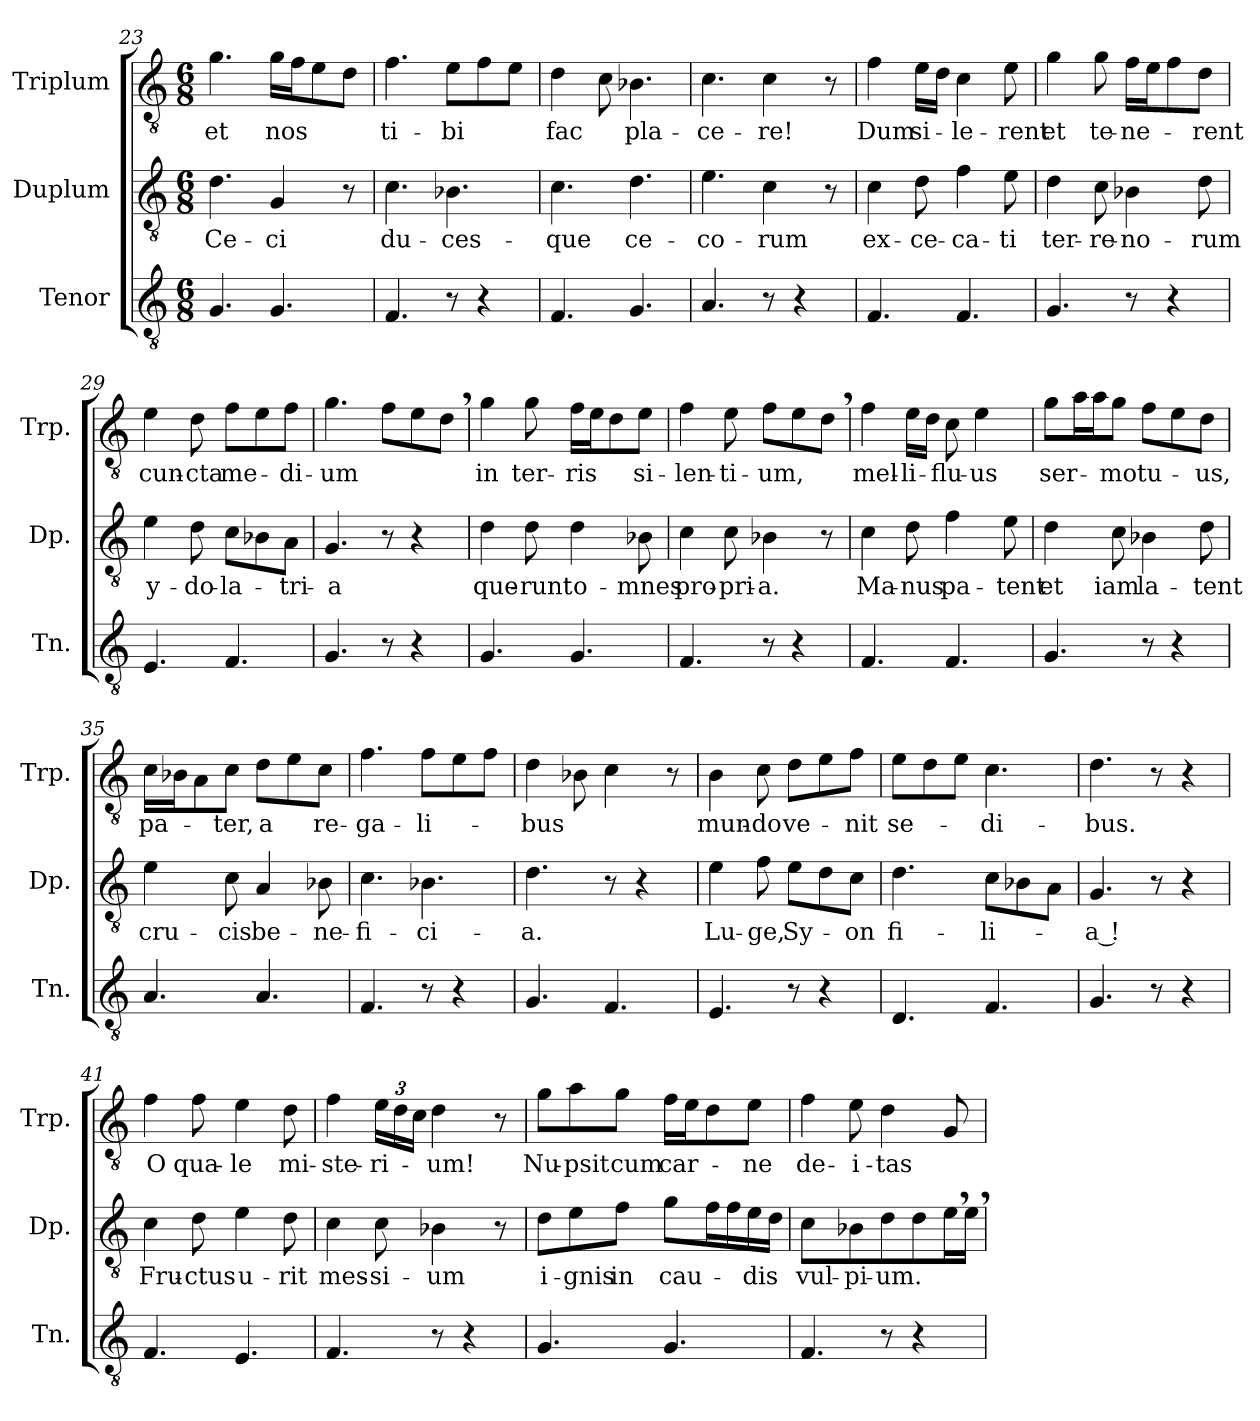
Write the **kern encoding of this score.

**kern	**kern	**text	**kern	**text
*part3	*part2	*part2	*part1	*part1
*staff3	*staff2	*staff2	*staff1	*staff1
*I"Tenor	*I"Duplum	*	*I"Triplum	*
*I'Tn.	*I'Dp.	*	*I'Trp.	*
*clefGv2	*clefGv2	*	*clefGv2	*
*k[]	*k[]	*	*k[]	*
*M6/8	*M6/8	*	*M6/8	*
=23	=23	=23	=23	=23
!	!	!LO:LY:b	!	!LO:LY:b
4.G/	4.d\	Ce-	4.g\	et
!	!	!LO:LY:b	!	!LO:LY:b
4.G/	4G/	-ci	16g\LL	nos
.	.	.	16f\J	.
.	.	.	8e\	.
.	8r	.	8d\J	.
=24	=24	=24	=24	=24
!	!	!LO:LY:b	!	!LO:LY:b
4.F/	4.c\	du-	4.f\	ti-
!	!	!LO:LY:b	!	!LO:LY:b
8r	4.B-i\	-ces-	8e\L	-bi
4r	.	.	8f\	.
.	.	.	8e\J	.
!!LO:LB:g=z
=25	=25	=25	=25	=25
!	!	!LO:LY:b	!	!LO:LY:b
4.F/	4.c\	-que	4d\	fac
.	.	.	8c\	.
!	!	!LO:LY:b	!	!LO:LY:b
4.G/	4.d\	ce-	4.B-i\	pla-
=26	=26	=26	=26	=26
!	!	!LO:LY:b	!	!LO:LY:b
4.A/	4.e\	-co-	4.c\	-ce-
!	!	!LO:LY:b	!	!LO:LY:b
8r	4c\	-rum	4c\	-re!
4r	.	.	.	.
.	8r	.	8r	.
=27	=27	=27	=27	=27
!	!	!LO:LY:b	!	!LO:LY:b
4.F/	4c\	ex-	4f\	Dum
!	!	!LO:LY:b	!	!LO:LY:b
.	8d\	-ce-	16e\LL	si-
.	.	.	16d\JJ	.
!	!	!LO:LY:b	!	!LO:LY:b
4.F/	4f\	-ca-	4c\	-le-
!	!	!LO:LY:b	!	!LO:LY:b
.	8e\	-ti	8e\	-rent
=28	=28	=28	=28	=28
!	!	!LO:LY:b	!	!LO:LY:b
4.G/	4d\	ter-	4g\	et
!	!	!LO:LY:b	!	!LO:LY:b
.	8c\	-re-	8g\	te-
!	!	!LO:LY:b	!	!LO:LY:b
8r	4B-i\	-no-	16f\LL	-ne-
.	.	.	16e\J	.
4r	.	.	8f\	.
!	!	!LO:LY:b	!	!LO:LY:b
.	8d\	-rum	8d\J	-rent
=29	=29	=29	=29	=29
!	!	!LO:LY:b	!	!LO:LY:b
4.E/	4e\	y-	4e\	cun-
!	!	!LO:LY:b	!	!LO:LY:b
.	8d\	-do-	8d\	-cta
!	!	!LO:LY:b	!	!LO:LY:b
4.F/	8c\L	-la-	8f\L	me-
.	8B-i\	.	8e\	.
!	!	!LO:LY:b	!	!LO:LY:b
.	8A\J	-tri-	8f\J	-di-
=30	=30	=30	=30	=30
!	!	!LO:LY:b	!	!LO:LY:b
4.G/	4.G/	-a	4.g\	-um
8r	8r	.	8f\L	.
4r	4r	.	8e\	.
.	.	.	8d,\J	.
!!LO:LB:g=z
=31	=31	=31	=31	=31
!	!	!LO:LY:b	!	!LO:LY:b
4.G/	4d\	que-	4g\	in
!	!	!LO:LY:b	!	!LO:LY:b
.	8d\	-runt	8g\	ter-
!	!	!LO:LY:b	!	!LO:LY:b
4.G/	4d\	o-	16f\LL	-ris
.	.	.	16e\J	.
.	.	.	8d\	.
!	!	!LO:LY:b	!	!LO:LY:b
.	8B-i\	-mnes	8e\J	si-
=32	=32	=32	=32	=32
!	!	!LO:LY:b	!	!LO:LY:b
4.F/	4c\	pro-	4f\	-len-
!	!	!LO:LY:b	!	!LO:LY:b
.	8c\	-pri-	8e\	-ti-
!	!	!LO:LY:b	!	!LO:LY:b
8r	4B-i\	-a.	8f\L	-um,
4r	.	.	8e\	.
.	8r	.	8d,\J	.
=33	=33	=33	=33	=33
!	!	!LO:LY:b	!	!LO:LY:b
4.F/	4c\	Ma-	4f\	mel-
!	!	!LO:LY:b	!	!LO:LY:b
.	8d\	-nus	16e\LL	-li-
.	.	.	16d\JJ	.
!	!	!LO:LY:b	!	!LO:LY:b
4.F/	4f\	pa-	8c\	-flu-
!	!	!	!	!LO:LY:b
.	.	.	4e\	-us
!	!	!LO:LY:b	!	!
.	8e\	-tent	.	.
=34	=34	=34	=34	=34
!	!	!LO:LY:b	!	!LO:LY:b
4.G/	4d\	et	8g\L	ser-
*	*	*	*tremolo	*
.	.	.	16a\	.
.	.	.	16a\	.
*	*	*	*Xtremolo	*
!	!	!LO:LY:b	!	!LO:LY:b
.	8c\	iam	8g\J	-mo
!	!	!LO:LY:b	!	!LO:LY:b
8r	4B-i\	la-	8f\L	tu-
4r	.	.	8e\	.
!	!	!LO:LY:b	!	!LO:LY:b
.	8d\	-tent	8d\J	-us,
=35	=35	=35	=35	=35
!	!	!LO:LY:b	!	!LO:LY:b
4.A/	4e\	cru-	16c\LL	pa-
.	.	.	16B-i\J	.
.	.	.	8A\	.
!	!	!LO:LY:b	!	!LO:LY:b
.	8c\	-cis	8c\J	-ter,
!	!	!LO:LY:b	!	!LO:LY:b
4.A/	4A/	be-	8d\L	a
.	.	.	8e\	.
!	!	!LO:LY:b	!	!LO:LY:b
.	8B-i\	-ne-	8c\J	re-
=36	=36	=36	=36	=36
!	!	!LO:LY:b	!	!LO:LY:b
4.F/	4.c\	-fi-	4.f\	-ga-
!	!	!LO:LY:b	!	!LO:LY:b
8r	4.B-i\	-ci-	8f\L	-li-
4r	.	.	8e\	.
.	.	.	8f\J	.
!!LO:PB:g=z
=37	=37	=37	=37	=37
!	!	!LO:LY:b	!	!LO:LY:b
4.G/	4.d\	-a.	4d\	-bus
.	.	.	8B-i\	.
4.F/	8r	.	4c\	.
.	4r	.	.	.
.	.	.	8r	.
=38	=38	=38	=38	=38
!	!	!LO:LY:b	!	!LO:LY:b
4.E/	4e\	Lu-	4B\	mun-
!	!	!LO:LY:b	!	!LO:LY:b
.	8f\	-ge,	8c\	-do
!	!	!LO:LY:b	!	!LO:LY:b
8r	8e\L	Sy-	8d\L	ve-
4r	8d\	.	8e\	.
!	!	!LO:LY:b	!	!LO:LY:b
.	8c\J	-on	8f\J	-nit
=39	=39	=39	=39	=39
!	!	!LO:LY:b	!	!LO:LY:b
4.D/	4.d\	fi-	8e\L	se-
.	.	.	8d\	.
.	.	.	8e\J	.
!	!	!LO:LY:b	!	!LO:LY:b
4.F/	8c\L	-li-	4.c\	-di-
.	8B-i\	.	.	.
.	8A\J	.	.	.
=40	=40	=40	=40	=40
!	!	!LO:LY:b	!	!LO:LY:b
4.G/	4.G/	-a !	4.d\	-bus.
8r	8r	.	8r	.
4r	4r	.	4r	.
=41	=41	=41	=41	=41
!	!	!LO:LY:b	!	!LO:LY:b
4.F/	4c\	Fru-	4f\	O
!	!	!LO:LY:b	!	!LO:LY:b
.	8d\	-ctus	8f\	qua-
!	!	!LO:LY:b	!	!LO:LY:b
4.E/	4e\	u-	4e\	-le
!	!	!LO:LY:b	!	!LO:LY:b
.	8d\	-rit	8d\	mi-
=42	=42	=42	=42	=42
!	!	!LO:LY:b	!	!LO:LY:b
4.F/	4c\	mes-	4f\	-ste-
!	!	!LO:LY:b	!	!
*	*	*	*Xbrackettup	*
!	!	!	!	!LO:LY:b
.	8c\	-si-	24e\LL	-ri-
.	.	.	24d\	.
.	.	.	24c\JJ	.
!	!	!LO:LY:b	!	!LO:LY:b
8r	4B-i\	-um	4d\	-um!
4r	.	.	.	.
.	8r	.	8r	.
!!LO:LB:g=z
=43	=43	=43	=43	=43
!	!	!LO:LY:b	!	!LO:LY:b
4.G/	8d\L	i-	8g\L	Nu-
!	!	!LO:LY:b	!	!LO:LY:b
.	8e\	-gnis	8a\	-psit
!	!	!LO:LY:b	!	!LO:LY:b
.	8f\J	in	8g\J	cum
!	!	!LO:LY:b	!	!LO:LY:b
4.G/	8g\L	cau-	16f\LL	car-
.	.	.	16e\J	.
*	*tremolo	*	*	*
.	16f\	.	8d\	.
.	16f\	.	.	.
*	*Xtremolo	*	*	*
!	!	!LO:LY:b	!	!LO:LY:b
.	16e\L	-dis	8e\J	-ne
.	16d\JJ	.	.	.
=44	=44	=44	=44	=44
!	!	!LO:LY:b	!	!LO:LY:b
4.F/	4c\	vul-	4f\	de-
!	!	!LO:LY:b	!	!LO:LY:b
.	8B-i\	-pi-	8e\	-i-
!	!	!LO:LY:b	!	!LO:LY:b
8r	8d\L	-um.	4d\	-tas
4r	8d\	.	.	.
*	*tremolo	*	*	*
.	16e,\	.	8G/	.
.	16e,\JJ	.	.	.
*	*Xtremolo	*	*	*
=	=	=	=	=
*-	*-	*-	*-	*-
